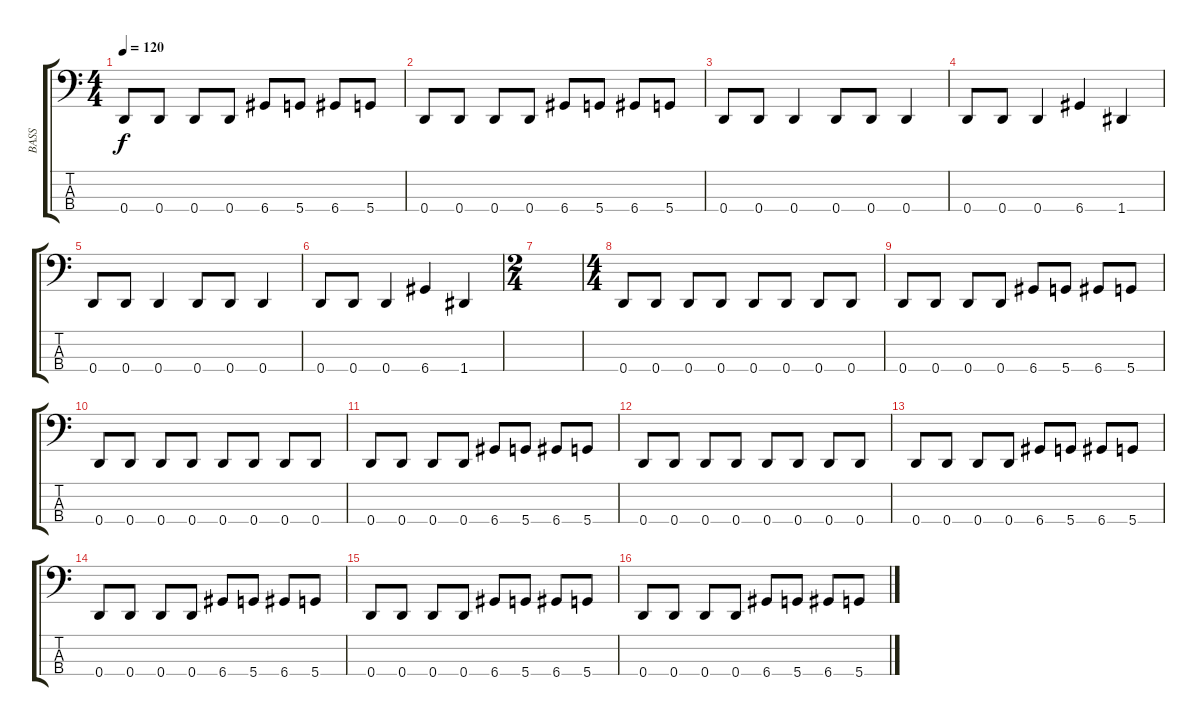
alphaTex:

\track ("BASS" "BASS") {instrument electricbassfinger}
\staff {score tabs}
\tuning (F2 C2 G1 D1) {hide}
\ts (4 4)
\tempo 120
\clef f4
\ks c
0.4.8{dy f} 0.4.8 0.4.8 0.4.8 6.4.8 5.4.8 6.4.8 5.4.8 |
0.4.8 0.4.8 0.4.8 0.4.8 6.4.8 5.4.8 6.4.8 5.4.8 |
0.4.8 0.4.8 0.4.4 0.4.8 0.4.8 0.4.4 |
0.4.8 0.4.8 0.4.4 6.4.4 1.4.4 |
0.4.8 0.4.8 0.4.4 0.4.8 0.4.8 0.4.4 |
0.4.8 0.4.8 0.4.4 6.4.4 1.4.4 |
\ts (2 4)
|
\ts (4 4)
0.4.8 0.4.8 0.4.8 0.4.8 0.4.8 0.4.8 0.4.8 0.4.8 |
0.4.8 0.4.8 0.4.8 0.4.8 6.4.8 5.4.8 6.4.8 5.4.8 |
0.4.8 0.4.8 0.4.8 0.4.8 0.4.8 0.4.8 0.4.8 0.4.8 |
0.4.8 0.4.8 0.4.8 0.4.8 6.4.8 5.4.8 6.4.8 5.4.8 |
0.4.8 0.4.8 0.4.8 0.4.8 0.4.8 0.4.8 0.4.8 0.4.8 |
0.4.8 0.4.8 0.4.8 0.4.8 6.4.8 5.4.8 6.4.8 5.4.8 |
0.4.8 0.4.8 0.4.8 0.4.8 6.4.8 5.4.8 6.4.8 5.4.8 |
0.4.8 0.4.8 0.4.8 0.4.8 6.4.8 5.4.8 6.4.8 5.4.8 |
0.4.8 0.4.8 0.4.8 0.4.8 6.4.8 5.4.8 6.4.8 5.4.8
